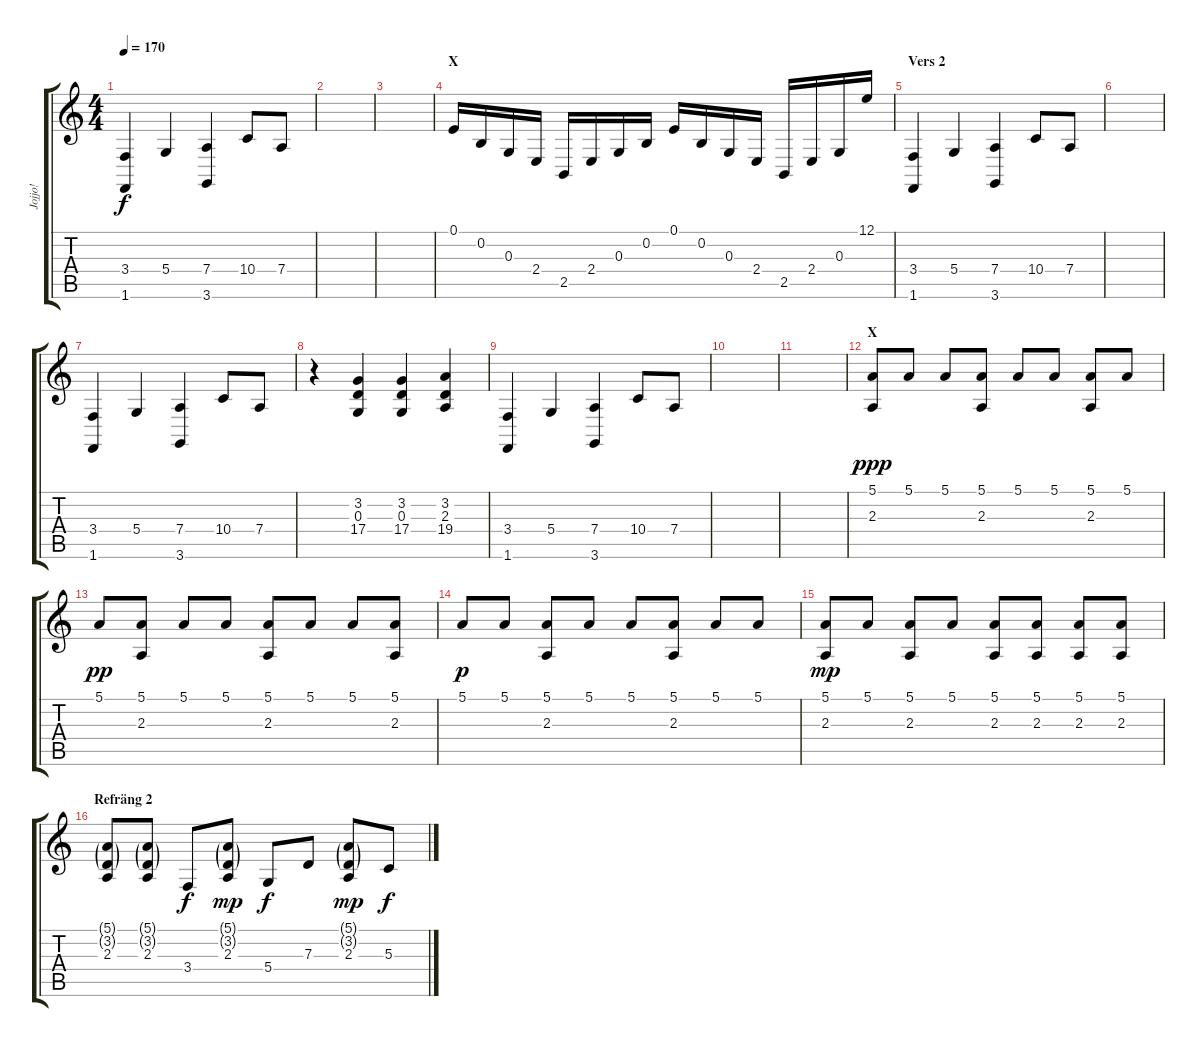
\track ("Jojjo!" "Jojjo!") {instrument harpsichord}
\staff {score tabs}
\tuning (E4 B3 G3 D3 A2 E2) {hide}
\ts (4 4)
\tempo 170
\clef g2
\ks c
(3.4 1.6).4{dy f} 5.4.4 (7.4 3.6).4 10.4.8 7.4.8 |
|
|
\section ("" "X")
0.1.16 0.2.16 0.3.16 2.4.16 2.5.16 2.4.16 0.3.16 0.2.16 0.1.16 0.2.16 0.3.16 2.4.16 2.5.16 2.4.16 0.3.16 12.1.16 |
\section ("" "Vers 2")
(3.4 1.6).4 5.4.4 (7.4 3.6).4 10.4.8 7.4.8 |
|
(3.4 1.6).4 5.4.4 (7.4 3.6).4 10.4.8 7.4.8 |
r.4 (3.2 0.3 17.4).4 (3.2 0.3 17.4).4 (3.2 2.3 19.4).4 |
(3.4 1.6).4 5.4.4 (7.4 3.6).4 10.4.8 7.4.8 |
|
|
\section ("" "X")
(5.1 2.3).8{dy ppp} 5.1.8 5.1.8 (5.1 2.3).8 5.1.8 5.1.8 (5.1 2.3).8 5.1.8 |
5.1.8{dy pp} (5.1 2.3).8 5.1.8 5.1.8 (5.1 2.3).8 5.1.8 5.1.8 (5.1 2.3).8 |
5.1.8{dy p} 5.1.8 (5.1 2.3).8 5.1.8 5.1.8 (5.1 2.3).8 5.1.8 5.1.8 |
(5.1 2.3).8{dy mp} 5.1.8 (5.1 2.3).8 5.1.8 (5.1 2.3).8 (5.1 2.3).8 (5.1 2.3).8 (5.1 2.3).8 |
\section ("" "Refräng 2")
(5.1{g} 3.2{g} 2.3).8 (5.1{g} 3.2{g} 2.3).8 3.4.8{dy f} (5.1{g} 3.2{g} 2.3).8{dy mp} 5.4.8{dy f} 7.3.8 (5.1{g} 3.2{g} 2.3).8{dy mp} 5.3.8{dy f}
